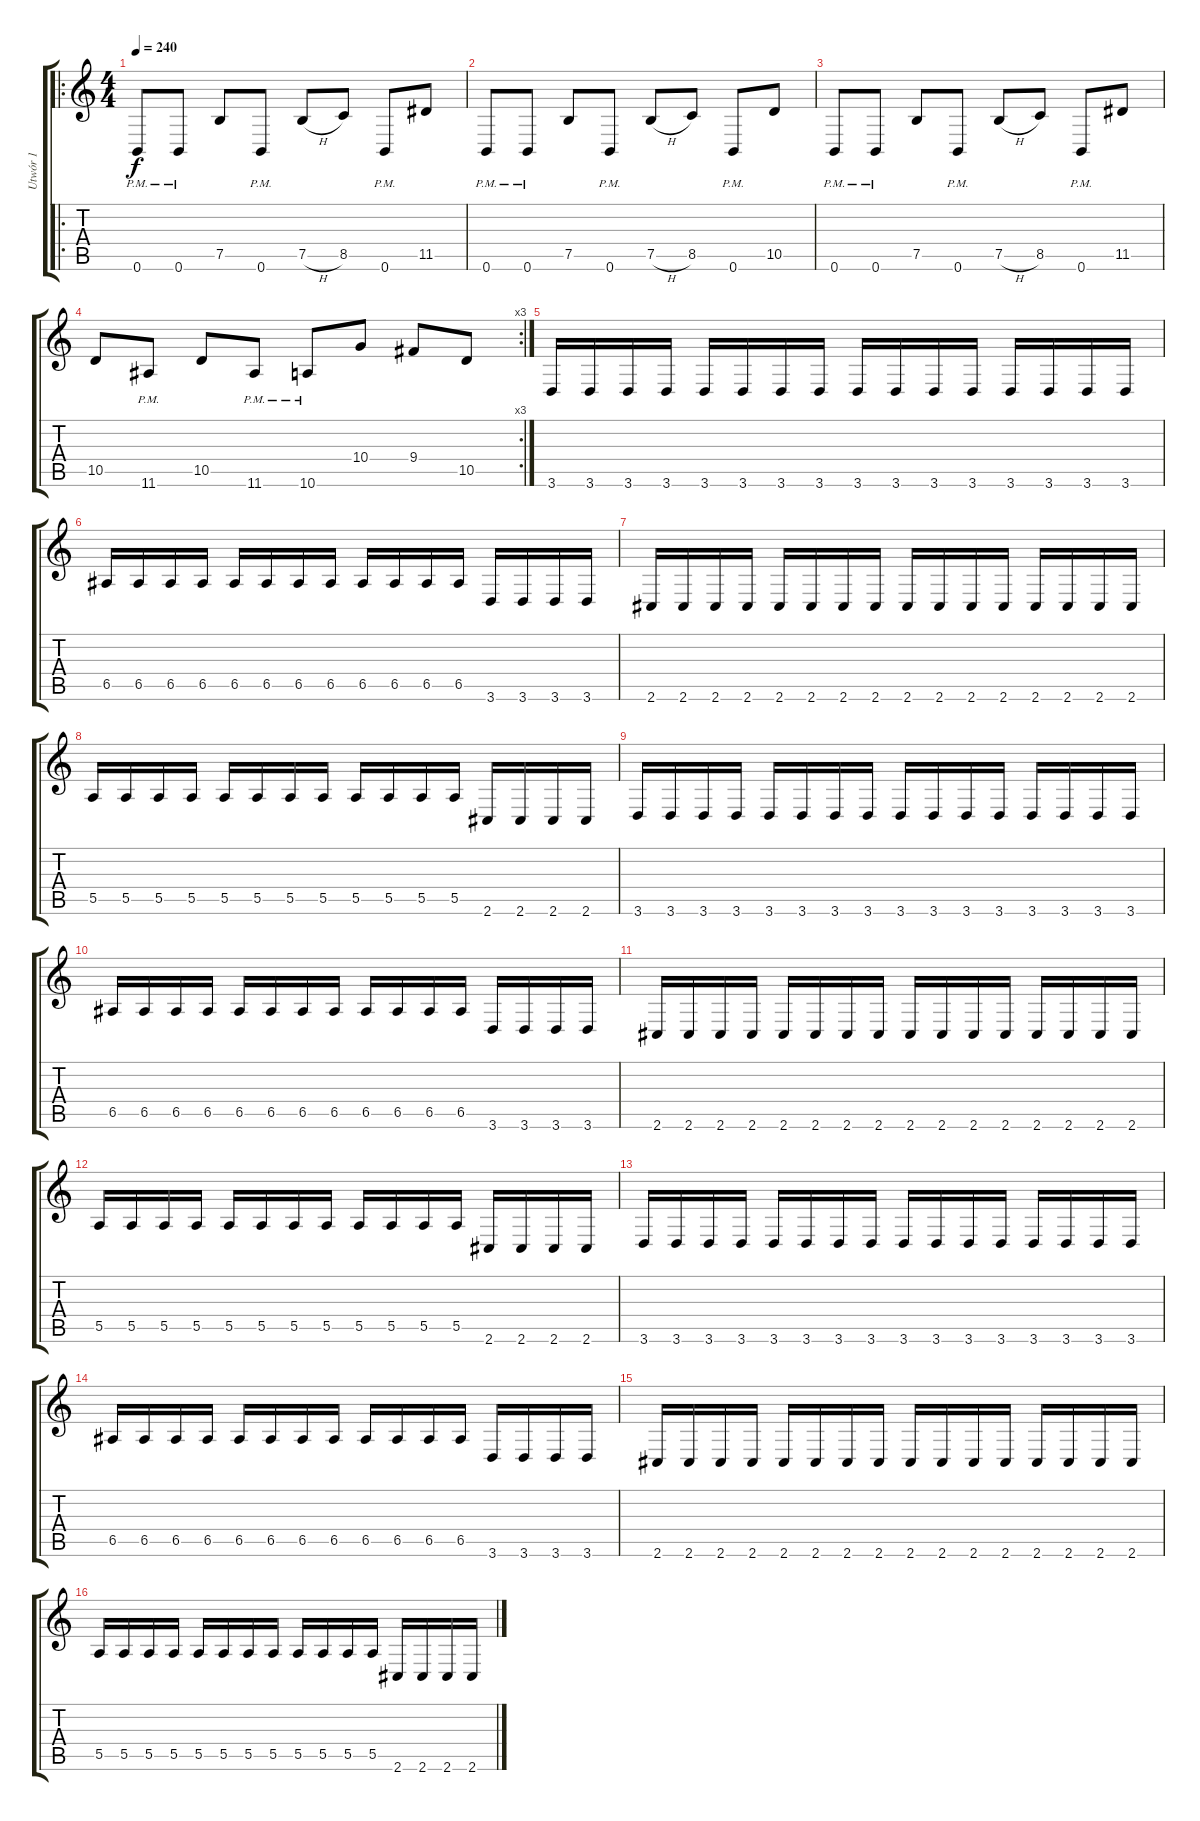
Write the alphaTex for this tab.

\track ("Utwór 1" "Utwór 1") {instrument distortionguitar}
\staff {score tabs}
\tuning (B3 Gb3 D3 A2 E2 B1) {hide}
\ro
\ts (4 4)
\tempo 240
\clef g2
\ks c
0.6{pm}.8{dy f} 0.6{pm}.8 7.5.8 0.6{pm}.8 7.5{h}.8 8.5.8 0.6{pm}.8 11.5.8 |
0.6{pm}.8 0.6{pm}.8 7.5.8 0.6{pm}.8 7.5{h}.8 8.5.8 0.6{pm}.8 10.5.8 |
0.6{pm}.8 0.6{pm}.8 7.5.8 0.6{pm}.8 7.5{h}.8 8.5.8 0.6{pm}.8 11.5.8 |
\rc 3
10.5.8 11.6{pm}.8 10.5.8 11.6{pm}.8 10.6{pm}.8 10.4.8 9.4.8 10.5.8 |
3.6.16 3.6.16 3.6.16 3.6.16 3.6.16 3.6.16 3.6.16 3.6.16 3.6.16 3.6.16 3.6.16 3.6.16 3.6.16 3.6.16 3.6.16 3.6.16 |
6.5.16 6.5.16 6.5.16 6.5.16 6.5.16 6.5.16 6.5.16 6.5.16 6.5.16 6.5.16 6.5.16 6.5.16 3.6.16 3.6.16 3.6.16 3.6.16 |
2.6.16 2.6.16 2.6.16 2.6.16 2.6.16 2.6.16 2.6.16 2.6.16 2.6.16 2.6.16 2.6.16 2.6.16 2.6.16 2.6.16 2.6.16 2.6.16 |
5.5.16 5.5.16 5.5.16 5.5.16 5.5.16 5.5.16 5.5.16 5.5.16 5.5.16 5.5.16 5.5.16 5.5.16 2.6.16 2.6.16 2.6.16 2.6.16 |
3.6.16 3.6.16 3.6.16 3.6.16 3.6.16 3.6.16 3.6.16 3.6.16 3.6.16 3.6.16 3.6.16 3.6.16 3.6.16 3.6.16 3.6.16 3.6.16 |
6.5.16 6.5.16 6.5.16 6.5.16 6.5.16 6.5.16 6.5.16 6.5.16 6.5.16 6.5.16 6.5.16 6.5.16 3.6.16 3.6.16 3.6.16 3.6.16 |
2.6.16 2.6.16 2.6.16 2.6.16 2.6.16 2.6.16 2.6.16 2.6.16 2.6.16 2.6.16 2.6.16 2.6.16 2.6.16 2.6.16 2.6.16 2.6.16 |
5.5.16 5.5.16 5.5.16 5.5.16 5.5.16 5.5.16 5.5.16 5.5.16 5.5.16 5.5.16 5.5.16 5.5.16 2.6.16 2.6.16 2.6.16 2.6.16 |
3.6.16 3.6.16 3.6.16 3.6.16 3.6.16 3.6.16 3.6.16 3.6.16 3.6.16 3.6.16 3.6.16 3.6.16 3.6.16 3.6.16 3.6.16 3.6.16 |
6.5.16 6.5.16 6.5.16 6.5.16 6.5.16 6.5.16 6.5.16 6.5.16 6.5.16 6.5.16 6.5.16 6.5.16 3.6.16 3.6.16 3.6.16 3.6.16 |
2.6.16 2.6.16 2.6.16 2.6.16 2.6.16 2.6.16 2.6.16 2.6.16 2.6.16 2.6.16 2.6.16 2.6.16 2.6.16 2.6.16 2.6.16 2.6.16 |
5.5.16 5.5.16 5.5.16 5.5.16 5.5.16 5.5.16 5.5.16 5.5.16 5.5.16 5.5.16 5.5.16 5.5.16 2.6.16 2.6.16 2.6.16 2.6.16
